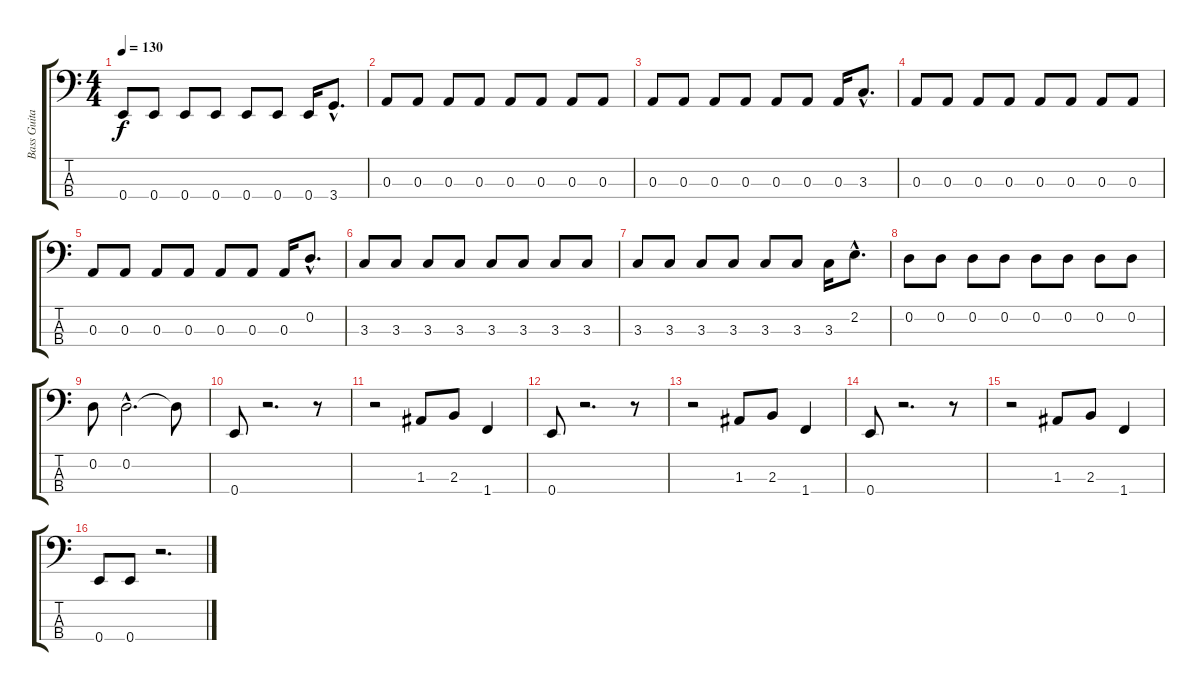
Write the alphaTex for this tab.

\track ("Bass Guitar" "Bass Guita") {instrument electricbassfinger}
\staff {score tabs}
\tuning (G2 D2 A1 E1) {hide}
\ts (4 4)
\tempo 130
\clef f4
\ks c
0.4.8{dy f} 0.4.8 0.4.8 0.4.8 0.4.8 0.4.8 0.4.16 3.4{hac}.8{d} |
0.3.8 0.3.8 0.3.8 0.3.8 0.3.8 0.3.8 0.3.8 0.3.8 |
0.3.8 0.3.8 0.3.8 0.3.8 0.3.8 0.3.8 0.3.16 3.3{hac}.8{d} |
0.3.8 0.3.8 0.3.8 0.3.8 0.3.8 0.3.8 0.3.8 0.3.8 |
0.3.8 0.3.8 0.3.8 0.3.8 0.3.8 0.3.8 0.3.16 0.2{hac}.8{d} |
3.3.8 3.3.8 3.3.8 3.3.8 3.3.8 3.3.8 3.3.8 3.3.8 |
3.3.8 3.3.8 3.3.8 3.3.8 3.3.8 3.3.8 3.3.16 2.2{hac}.8{d} |
0.2.8 0.2.8 0.2.8 0.2.8 0.2.8 0.2.8 0.2.8 0.2.8 |
0.2.8 0.2{hac}.2{d} 0.2{t}.8 |
0.4.8 r.2{d} r.8 |
r.2 1.3.8 2.3.8 1.4.4 |
0.4.8 r.2{d} r.8 |
r.2 1.3.8 2.3.8 1.4.4 |
0.4.8 r.2{d} r.8 |
r.2 1.3.8 2.3.8 1.4.4 |
0.4.8 0.4.8 r.2{d}
